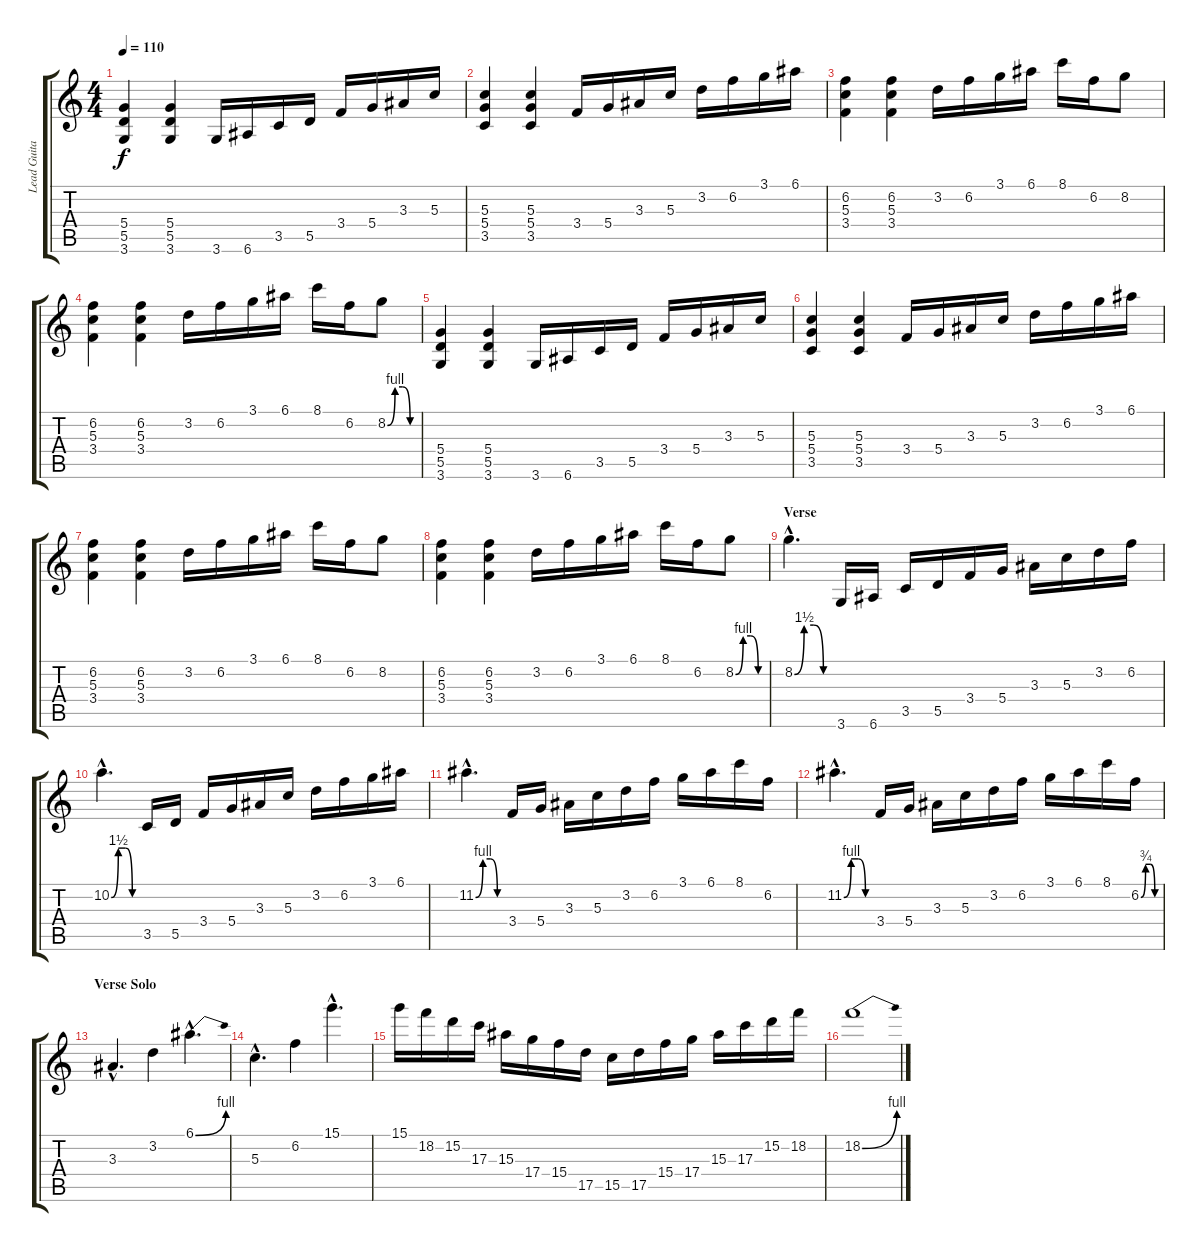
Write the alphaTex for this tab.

\track ("Lead Guitar" "Lead Guita") {instrument overdrivenguitar}
\staff {score tabs}
\tuning (E4 B3 G3 D3 A2 E2) {hide}
\ts (4 4)
\tempo 110
\clef g2
\ks c
(5.4 5.5 3.6).4{dy f instrument overdrivenguitar} (5.4 5.5 3.6).4 3.6.16 6.6.16 3.5.16 5.5.16 3.4.16 5.4.16 3.3.16 5.3.16 |
(5.3 5.4 3.5).4 (5.3 5.4 3.5).4 3.4.16 5.4.16 3.3.16 5.3.16 3.2.16 6.2.16 3.1.16 6.1.16 |
(6.2 5.3 3.4).4 (6.2 5.3 3.4).4 3.2.16 6.2.16 3.1.16 6.1.16 8.1.16 6.2.16 8.2.8 |
(6.2 5.3 3.4).4 (6.2 5.3 3.4).4 3.2.16 6.2.16 3.1.16 6.1.16 8.1.16 6.2.16 8.2{be (custom 0 0 15 4 30 4 45 0 60 0)}.8 |
(5.4 5.5 3.6).4 (5.4 5.5 3.6).4 3.6.16 6.6.16 3.5.16 5.5.16 3.4.16 5.4.16 3.3.16 5.3.16 |
(5.3 5.4 3.5).4 (5.3 5.4 3.5).4 3.4.16 5.4.16 3.3.16 5.3.16 3.2.16 6.2.16 3.1.16 6.1.16 |
(6.2 5.3 3.4).4 (6.2 5.3 3.4).4 3.2.16 6.2.16 3.1.16 6.1.16 8.1.16 6.2.16 8.2.8 |
(6.2 5.3 3.4).4 (6.2 5.3 3.4).4 3.2.16 6.2.16 3.1.16 6.1.16 8.1.16 6.2.16 8.2{be (custom 0 0 15 4 30 4 45 0 60 0)}.8 |
\section ("" "Verse")
8.2{be (custom 0 0 15 6 30 6 45 0 60 0) hac}.4{d} 3.6.16 6.6.16 3.5.16 5.5.16 3.4.16 5.4.16 3.3.16 5.3.16 3.2.16 6.2.16 |
10.2{be (custom 0 0 15 6 30 6 45 0 60 0) hac}.4{d} 3.5.16 5.5.16 3.4.16 5.4.16 3.3.16 5.3.16 3.2.16 6.2.16 3.1.16 6.1.16 |
11.2{be (custom 0 0 15 4 30 4 45 0 60 0) hac}.4{d} 3.4.16 5.4.16 3.3.16 5.3.16 3.2.16 6.2.16 3.1.16 6.1.16 8.1.16 6.2.16 |
11.2{be (custom 0 0 15 4 30 4 45 0 60 0) hac}.4{d} 3.4.16 5.4.16 3.3.16 5.3.16 3.2.16 6.2.16 3.1.16 6.1.16 8.1.16 6.2{be (custom 0 0 15 3 30 3 45 0 60 0)}.16 |
\section ("" "Verse Solo")
3.3{hac}.4{d} 3.2.4 6.1{be (bend 0 0 60 4) hac}.4{d} |
5.3{hac}.4{d} 6.2.4 15.1{hac}.4{d} |
15.1.16 18.2.16 15.2.16 17.3.16 15.3.16 17.4.16 15.4.16 17.5.16 15.5.16 17.5.16 15.4.16 17.4.16 15.3.16 17.3.16 15.2.16 18.2.16 |
18.2{be (bend 0 0 60 4)}.1
